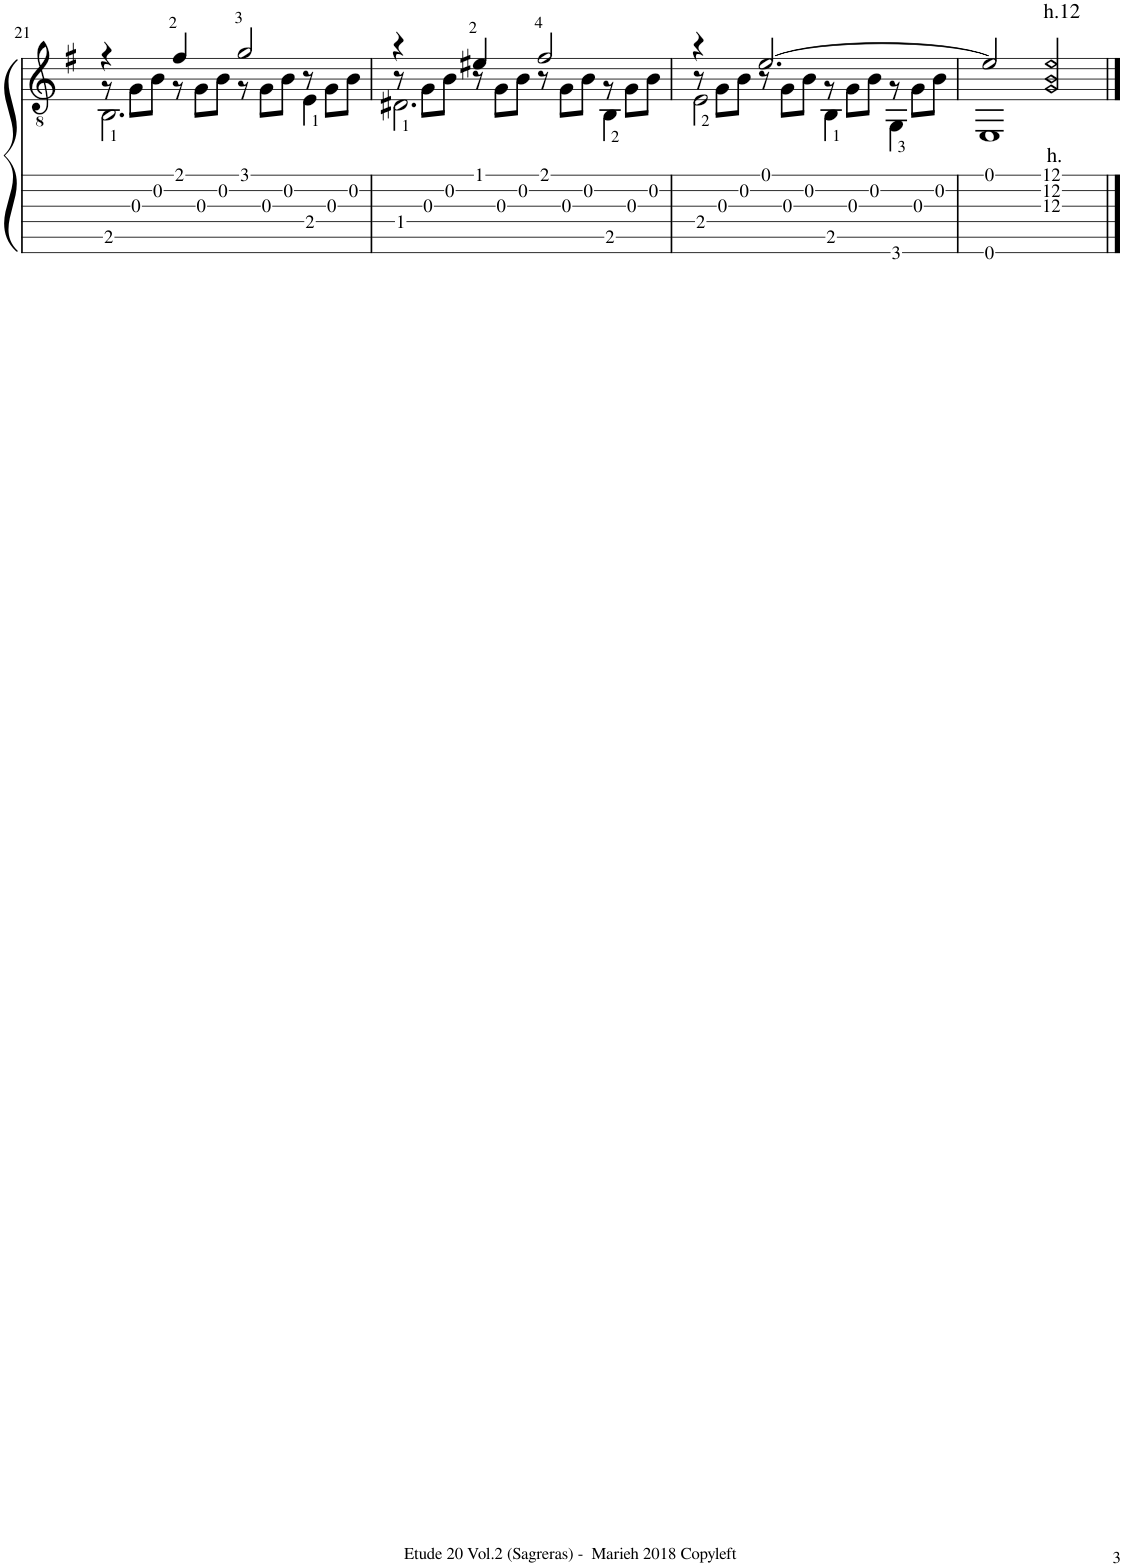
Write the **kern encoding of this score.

**kern	**kern
*part2	*part1
*staff2	*staff1
*I"Guitare classique [Tablature]	*I"Guitare classique
!!LO:PB:g=z
*	*clefGv2
*k[f#]	*k[f#]
*M4/4	*M4/4
=21	=21
*^	*
*	*Xbrackettup	*
*	*^	*^
*	*	*	*	*^
4r	12r	2.BB	4r	12r	2.BB\
.	12GL	.	.	12G\L	.
.	12BJ	.	.	12B\J	.
4f#	12r	.	4f#/	12r	.
.	12GL	.	.	12G\L	.
.	12BJ	.	.	12B\J	.
2g	12r	.	2g/	12r	.
.	12GL	.	.	12G\L	.
.	12BJ	.	.	12B\J	.
.	12r	4E	.	12r	4E\
.	12GL	.	.	12G\L	.
.	12BJ	.	.	12B\J	.
=22	=22	=22	=22	=22	=22
4r	12r	2.D#X	4r	12r	2.D#X\
.	12GL	.	.	12G\L	.
.	12BJ	.	.	12B\J	.
4e#X	12r	.	4e#X/	12r	.
.	12GL	.	.	12G\L	.
.	12BJ	.	.	12B\J	.
2f#	12r	.	2f#/	12r	.
.	12GL	.	.	12G\L	.
.	12BJ	.	.	12B\J	.
.	12r	4BB	.	12r	4BB\
.	12GL	.	.	12G\L	.
.	12BJ	.	.	12B\J	.
=23	=23	=23	=23	=23	=23
4r	12r	2E	4r	12r	2E\
.	12GL	.	.	12G\L	.
.	12BJ	.	.	12B\J	.
[2.e	12r	.	[2.e/	12r	.
.	12GL	.	.	12G\L	.
.	12BJ	.	.	12B\J	.
.	12r	4BB	.	12r	4BB\
.	12GL	.	.	12G\L	.
.	12BJ	.	.	12B\J	.
.	12r	4GG	.	12r	4GG\
.	12GL	.	.	12G\L	.
.	12BJ	.	.	12B\J	.
*	*v	*v	*	*	*
*	*	*	*v	*v
=24	=24	=24	=24
2e]	1EE	2e/]	1EE
!	!	!LO:TX:a:t=h.12	!
!LO:TX:a:t=h.	!	!	!
2g 2b 2ee	.	2g/ 2b/ 2ee/	.
*v	*v	*	*
*	*v	*v
==	==
*-	*-
